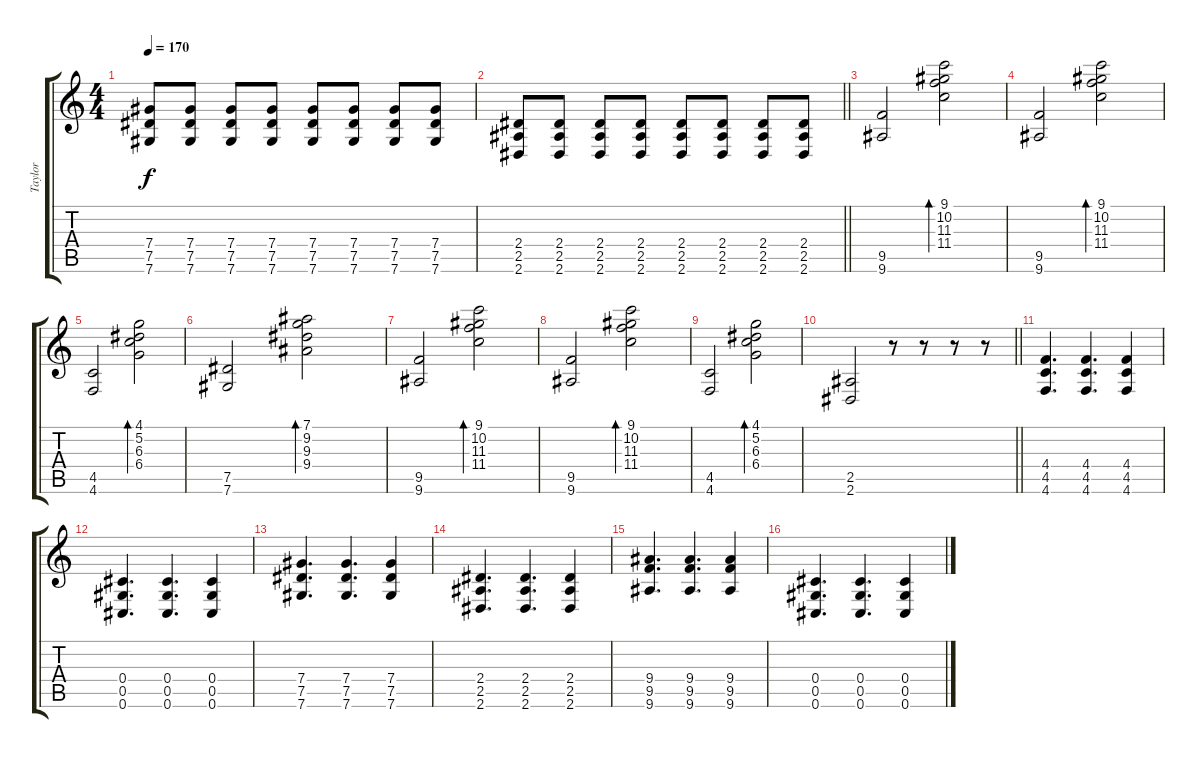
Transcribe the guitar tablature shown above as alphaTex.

\track ("Taylor" "Taylor") {instrument overdrivenguitar}
\staff {score tabs}
\tuning (Eb4 Bb3 Gb3 Db3 Ab2 Db2) {hide}
\ts (4 4)
\tempo 170
\clef g2
\ks c
(7.4 7.5 7.6).8{dy f} (7.4 7.5 7.6).8 (7.4 7.5 7.6).8 (7.4 7.5 7.6).8 (7.4 7.5 7.6).8 (7.4 7.5 7.6).8 (7.4 7.5 7.6).8 (7.4 7.5 7.6).8 |
\barLineRight lightlight
(2.4 2.5 2.6).8 (2.4 2.5 2.6).8 (2.4 2.5 2.6).8 (2.4 2.5 2.6).8 (2.4 2.5 2.6).8 (2.4 2.5 2.6).8 (2.4 2.5 2.6).8 (2.4 2.5 2.6).8 |
\section ("" "")
(9.5 9.6).2{instrument electricguitarclean} (9.1 10.2 11.3 11.4).2{bd 240} |
(9.5 9.6).2 (9.1 10.2 11.3 11.4).2{bd 240} |
(4.5 4.6).2 (4.1 5.2 6.3 6.4).2{bd 240} |
(7.5 7.6).2 (7.1 9.2 9.3 9.4).2{bd 240} |
(9.5 9.6).2 (9.1 10.2 11.3 11.4).2{bd 240} |
(9.5 9.6).2 (9.1 10.2 11.3 11.4).2{bd 240} |
(4.5 4.6).2 (4.1 5.2 6.3 6.4).2{bd 240} |
\barLineRight lightlight
(2.5 2.6).2 r.8{instrument overdrivenguitar} r.8 r.8 r.8 |
\section ("" "")
(4.4 4.5 4.6).4{d} (4.4 4.5 4.6).4{d} (4.4 4.5 4.6).4 |
(0.4 0.5 0.6).4{d} (0.4 0.5 0.6).4{d} (0.4 0.5 0.6).4 |
(7.4 7.5 7.6).4{d} (7.4 7.5 7.6).4{d} (7.4 7.5 7.6).4 |
(2.4 2.5 2.6).4{d} (2.4 2.5 2.6).4{d} (2.4 2.5 2.6).4 |
(9.4 9.5 9.6).4{d} (9.4 9.5 9.6).4{d} (9.4 9.5 9.6).4 |
(0.4 0.5 0.6).4{d} (0.4 0.5 0.6).4{d} (0.4 0.5 0.6).4
